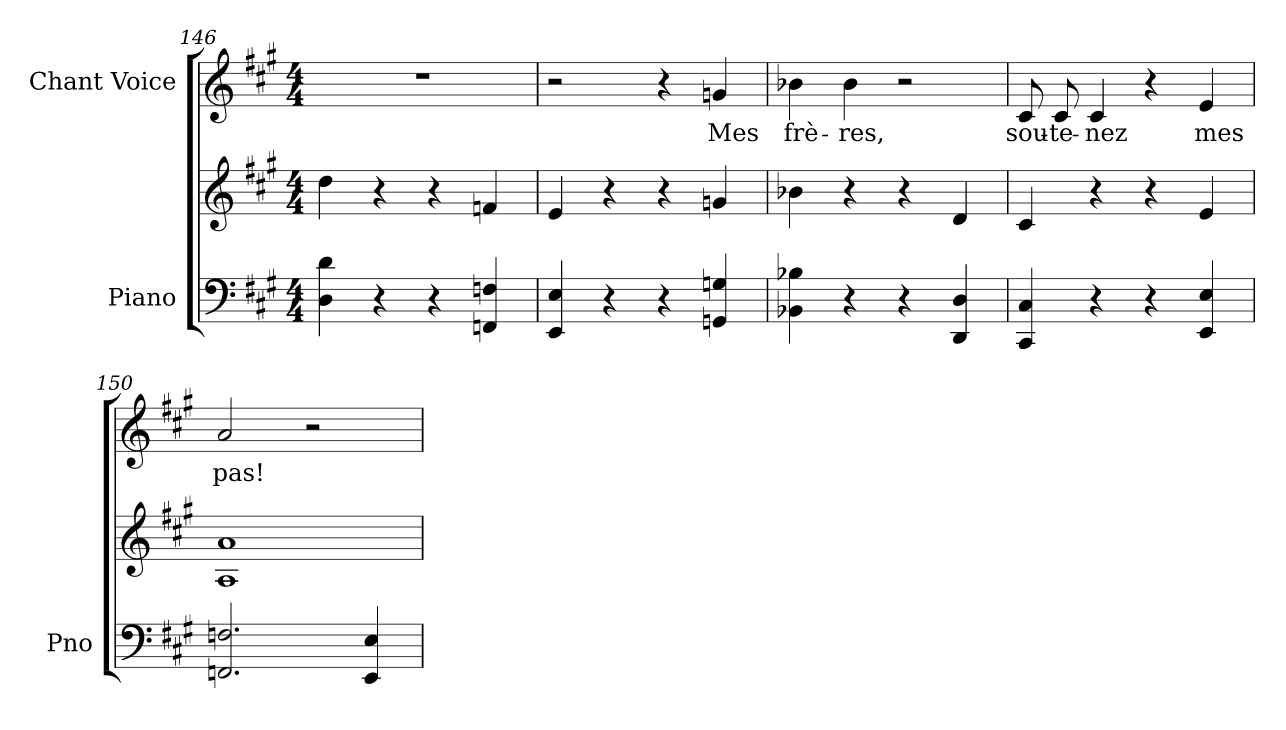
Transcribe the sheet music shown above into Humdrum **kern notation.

**kern	**kern	**kern	**text
*part2	*part2	*part1	*part1
*staff3	*staff2	*staff1	*staff1
*I"Piano	*	*I"Chant Voice	*
*I'Pno	*	*	*
*clefF4	*clefG2	*clefG2	*
*k[f#c#g#]	*k[f#c#g#]	*k[f#c#g#]	*
*M4/4	*M4/4	*M4/4	*
=146	=146	=146	=146
4D\ 4d\	4dd\	1r	.
4r	4r	.	.
4r	4r	.	.
4FFn/ 4Fn/	4fn/	.	.
=147	=147	=147	=147
4EE/ 4E/	4e/	2r	.
4r	4r	.	.
4r	4r	4r	.
!	!	!	!LO:LY:b
4GGn/ 4Gn/	4gn/	4gn/	Mes
=148	=148	=148	=148
!	!	!	!LO:LY:b
4BB-X\ 4B-X\	4b-X\	4b-X\	frè-
!	!	!	!LO:LY:b
4r	4r	4b-\	-res,
4r	4r	2r	.
4DD/ 4D/	4d/	.	.
=149	=149	=149	=149
!	!	!	!LO:LY:b
4CC#/ 4C#/	4c#/	8c#/	sou-
!	!	!	!LO:LY:b
.	.	8c#/	-te-
!	!	!	!LO:LY:b
4r	4r	4c#/	-nez
4r	4r	4r	.
!	!	!	!LO:LY:b
4EE/ 4E/	4e/	4e/	mes
!!LO:LB:g=z
=150	=150	=150	=150
!	!	!	!LO:LY:b
2.FFn/ 2.Fn/	1A 1a	2a/	pas!
.	.	2r	.
4EE/ 4E/	.	.	.
=	=	=	=
*-	*-	*-	*-
